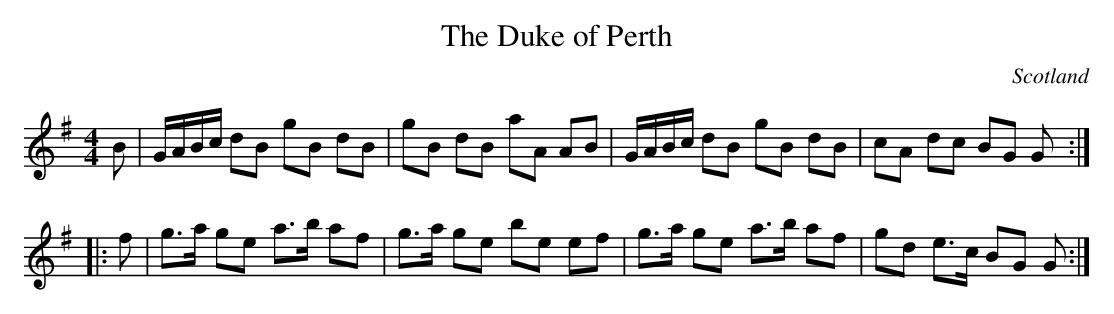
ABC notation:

X:1
T:Duke of Perth, The
O:Scotland
M:4/4
K:G
B|\
G/A/B/c/ dB gB dB|gB dB aA AB|\
G/A/B/c/ dB gB dB|cA dc BG G::
f|\
g>a ge a>b af|g>a ge be ef|\
g>a ge a>b af|gd e>c BG G:|
